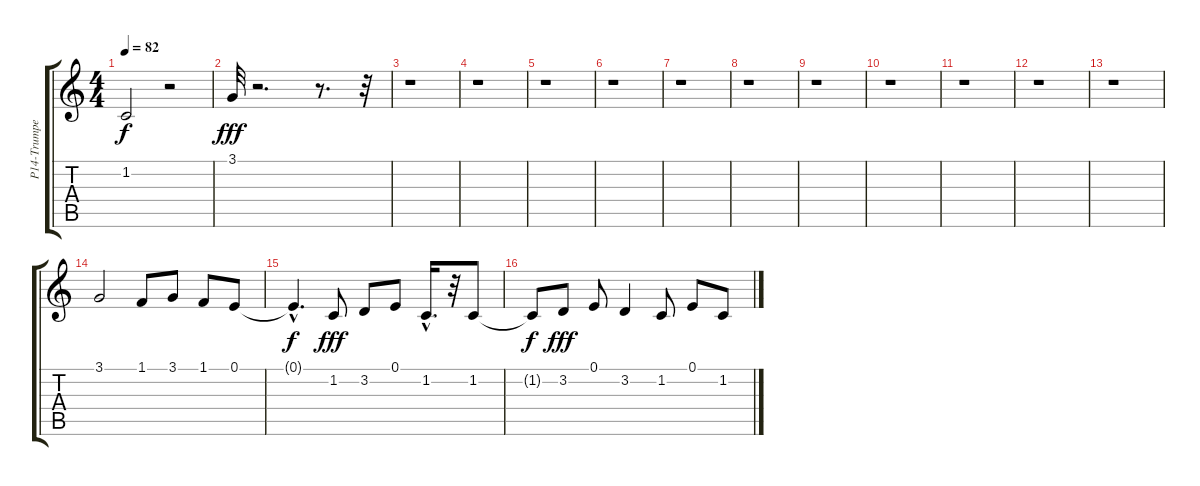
\track ("P14-Trumpet" "P14-Trumpe") {instrument lead5charang}
\staff {score tabs}
\tuning (E4 B3 G3 D3 A2 E2) {hide}
\ts (4 4)
\tempo 82
\clef g2
\ks c
1.2{t}.2{dy f} r.2 |
3.1.32{dy fff} r.2{d} r.8{d} r.32 |
r.1 |
r.1 |
r.1 |
r.1 |
r.1 |
r.1 |
r.1 |
r.1 |
r.1 |
r.1 |
r.1 |
3.1.2 1.1.8 3.1.8 1.1.8 0.1.8 |
0.1{hac t}.4{d dy f} 1.2.8{dy fff} 3.2.8 0.1.8 1.2{hac}.16{d} r.32 1.2.8 |
1.2{t}.8{dy f} 3.2.8{dy fff} 0.1.8 3.2.4 1.2.8 0.1.8 1.2.8
